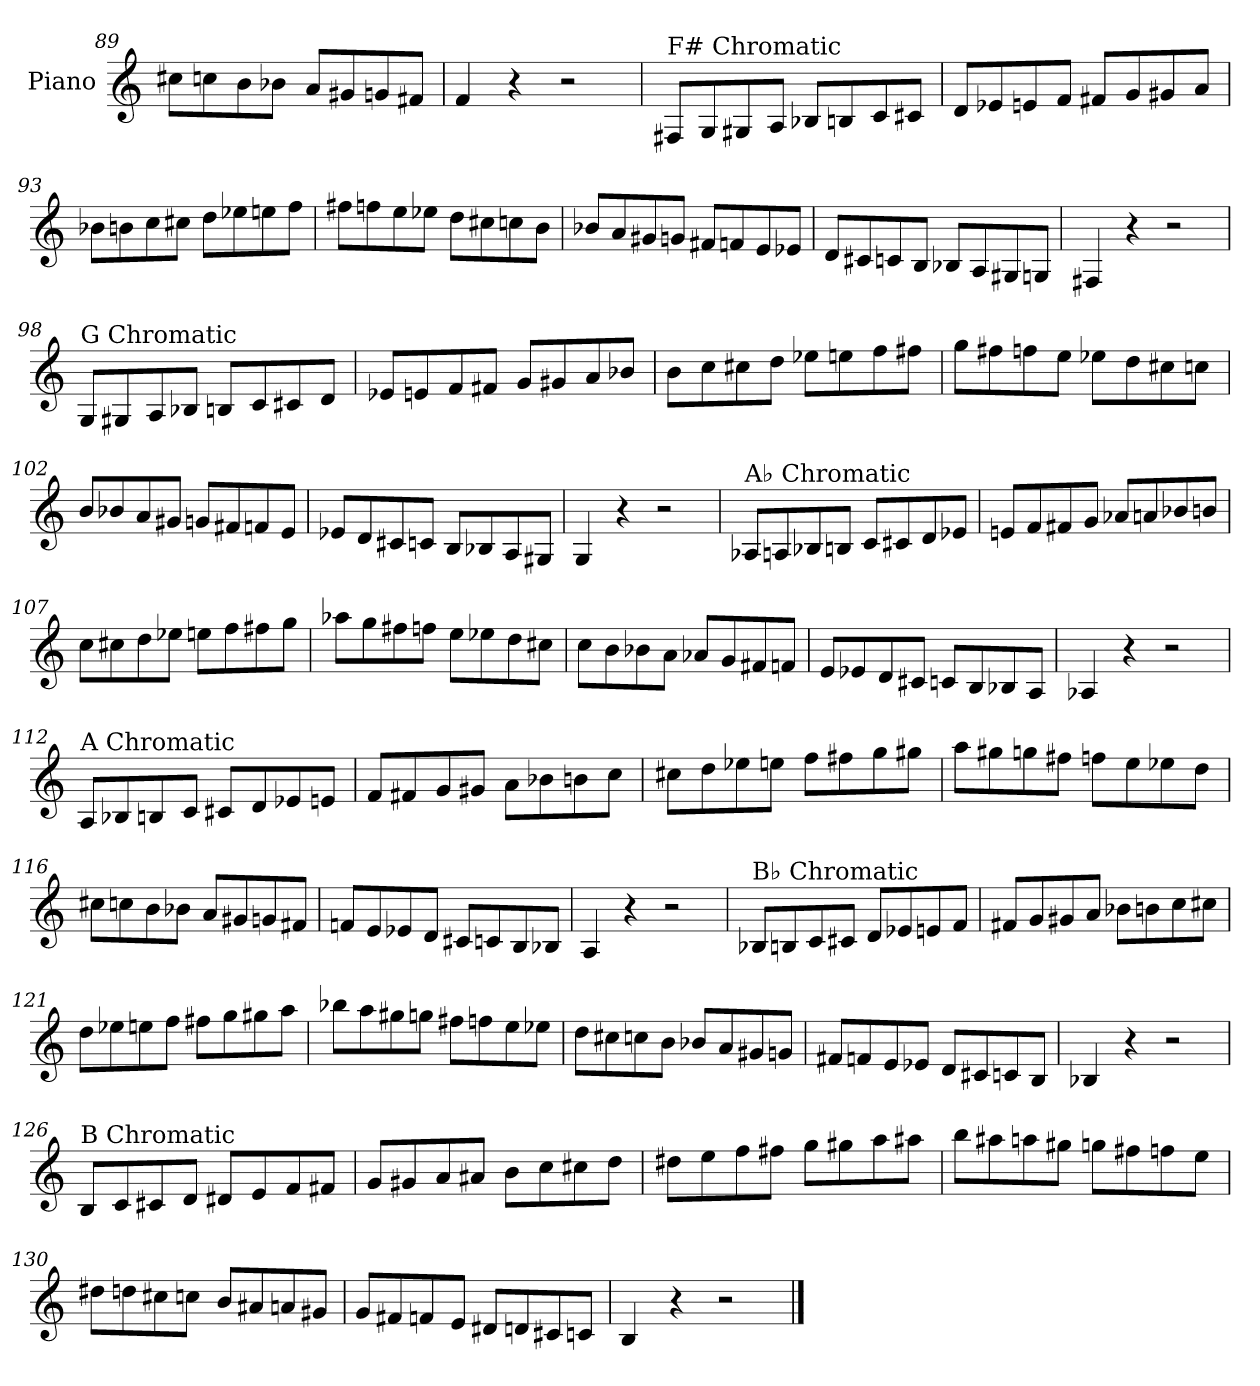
**kern
*part1
*staff1
*I"Piano
*I'Pno.
*clefG2
*k[]
=89
8cc#X\L
8ccn\
8b\
8b-X\J
8a/L
8g#X/
8gn/
8f#X/J
=90
4f/
4r
2r
!!LO:PB:g=z
=91
!LO:TX:a:t=F# Chromatic
8F#X/L
8G/
8G#X/
8A/J
8B-X/L
8Bn/
8c/
8c#X/J
=92
8d/L
8e-X/
8en/
8f/J
8f#X/L
8g/
8g#X/
8a/J
=93
8b-X\L
8bn\
8cc\
8cc#X\J
8dd\L
8ee-X\
8een\
8ff\J
!!LO:LB:g=z
=94
8ff#X\L
8ffn\
8ee\
8ee-X\J
8dd\L
8cc#X\
8ccn\
8b\J
=95
8b-X/L
8a/
8g#X/
8gn/J
8f#X/L
8fn/
8e/
8e-X/J
=96
8d/L
8c#X/
8cn/
8B/J
8B-X/L
8A/
8G#X/
8Gn/J
=97
4F#X/
4r
2r
!!LO:LB:g=z
=98
!LO:TX:a:t=G Chromatic
8G/L
8G#X/
8A/
8B-X/J
8Bn/L
8c/
8c#X/
8d/J
=99
8e-X/L
8en/
8f/
8f#X/J
8g/L
8g#X/
8a/
8b-X/J
=100
8b\L
8cc\
8cc#X\
8dd\J
8ee-X\L
8een\
8ff\
8ff#X\J
!!LO:LB:g=z
=101
8gg\L
8ff#X\
8ffn\
8ee\J
8ee-X\L
8dd\
8cc#X\
8ccn\J
=102
8b/L
8b-X/
8a/
8g#X/J
8gn/L
8f#X/
8fn/
8e/J
=103
8e-X/L
8d/
8c#X/
8cn/J
8B/L
8B-X/
8A/
8G#X/J
=104
4G/
4r
2r
!!LO:LB:g=z
=105
!LO:TX:a:t=A♭ Chromatic
8A-X/L
8An/
8B-X/
8Bn/J
8c/L
8c#X/
8d/
8e-X/J
=106
8en/L
8f/
8f#X/
8g/J
8a-X/L
8an/
8b-X/
8bn/J
=107
8cc\L
8cc#X\
8dd\
8ee-X\J
8een\L
8ff\
8ff#X\
8gg\J
!!LO:LB:g=z
=108
8aa-X\L
8gg\
8ff#X\
8ffn\J
8ee\L
8ee-X\
8dd\
8cc#X\J
=109
8cc\L
8b\
8b-X\
8a\J
8a-X/L
8g/
8f#X/
8fn/J
=110
8e/L
8e-X/
8d/
8c#X/J
8cn/L
8B/
8B-X/
8A/J
=111
4A-X/
4r
2r
!!LO:LB:g=z
=112
!LO:TX:a:t=A Chromatic
8A/L
8B-X/
8Bn/
8c/J
8c#X/L
8d/
8e-X/
8en/J
=113
8f/L
8f#X/
8g/
8g#X/J
8a\L
8b-X\
8bn\
8cc\J
=114
8cc#X\L
8dd\
8ee-X\
8een\J
8ff\L
8ff#X\
8gg\
8gg#X\J
!!LO:LB:g=z
=115
8aa\L
8gg#X\
8ggn\
8ff#X\J
8ffn\L
8ee\
8ee-X\
8dd\J
=116
8cc#X\L
8ccn\
8b\
8b-X\J
8a/L
8g#X/
8gn/
8f#X/J
=117
8fn/L
8e/
8e-X/
8d/J
8c#X/L
8cn/
8B/
8B-X/J
=118
4A/
4r
2r
!!LO:LB:g=z
=119
!LO:TX:a:t=B♭ Chromatic
8B-X/L
8Bn/
8c/
8c#X/J
8d/L
8e-X/
8en/
8f/J
=120
8f#X/L
8g/
8g#X/
8a/J
8b-X\L
8bn\
8cc\
8cc#X\J
=121
8dd\L
8ee-X\
8een\
8ff\J
8ff#X\L
8gg\
8gg#X\
8aa\J
!!LO:LB:g=z
=122
8bb-X\L
8aa\
8gg#X\
8ggn\J
8ff#X\L
8ffn\
8ee\
8ee-X\J
=123
8dd\L
8cc#X\
8ccn\
8b\J
8b-X/L
8a/
8g#X/
8gn/J
=124
8f#X/L
8fn/
8e/
8e-X/J
8d/L
8c#X/
8cn/
8B/J
=125
4B-X/
4r
2r
!!LO:LB:g=z
=126
!LO:TX:a:t=B Chromatic
8B/L
8c/
8c#X/
8d/J
8d#X/L
8e/
8f/
8f#X/J
=127
8g/L
8g#X/
8a/
8a#X/J
8b\L
8cc\
8cc#X\
8dd\J
=128
8dd#X\L
8ee\
8ff\
8ff#X\J
8gg\L
8gg#X\
8aa\
8aa#X\J
!!LO:LB:g=z
=129
8bb\L
8aa#X\
8aan\
8gg#X\J
8ggn\L
8ff#X\
8ffn\
8ee\J
=130
8dd#X\L
8ddn\
8cc#X\
8ccn\J
8b/L
8a#X/
8an/
8g#X/J
=131
8g/L
8f#X/
8fn/
8e/J
8d#X/L
8dn/
8c#X/
8cn/J
=132
4B/
4r
2r
==
*-
